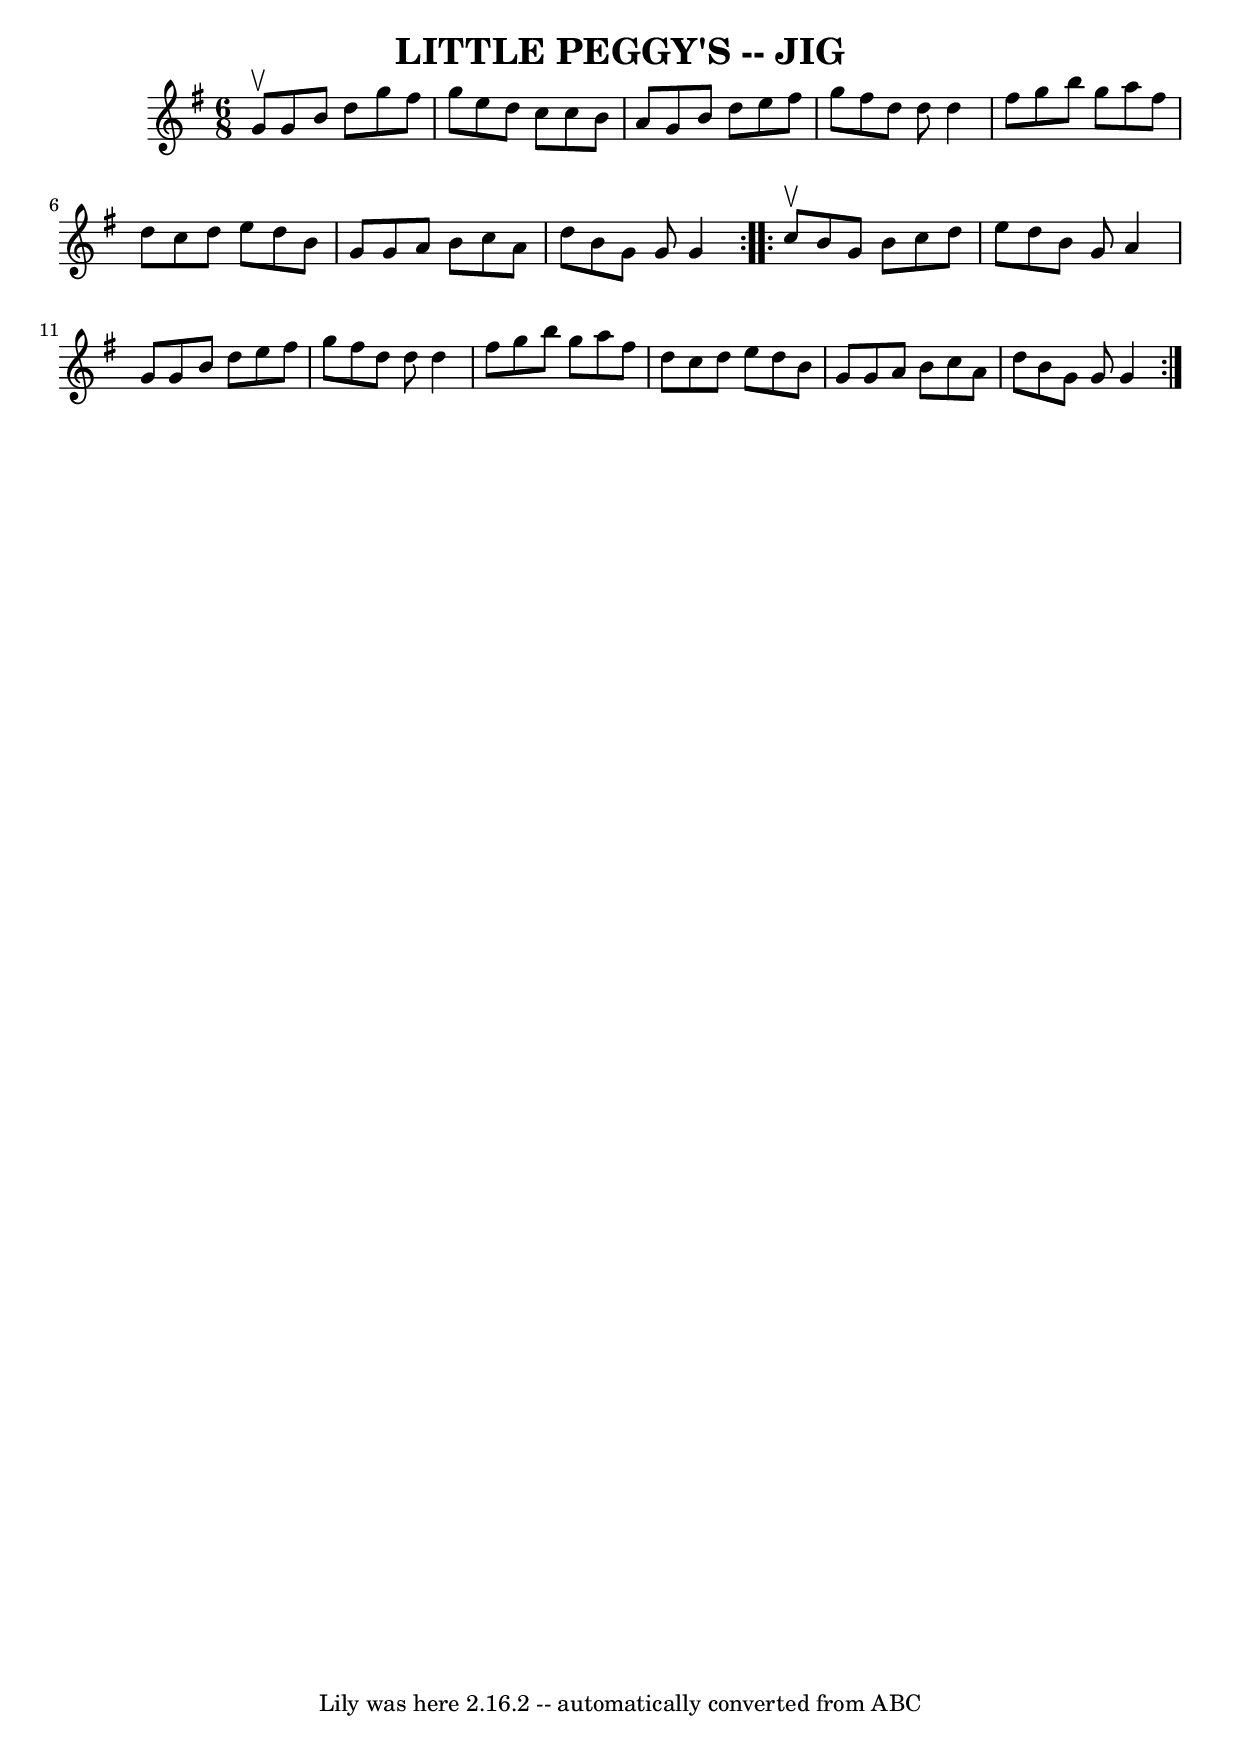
\version "2.7.40"
\include "Mammoth.ily"
\header {
	%% book = "Ryan's Mammoth Collection of Fiddle Tunes"
	crossRefNumber = "1"
	footnotes = ""
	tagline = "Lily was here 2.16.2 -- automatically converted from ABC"
	title = "LITTLE PEGGY'S -- JIG"
}
voicedefault =  {


\repeat volta 2 {
\time 6/8 \key g \major g'8^\upbow       |
 g'8 b'8 d''8    
g''8 fis''8 g''8    |
 e''8 d''8 c''8 c''8 b'8 a'8 
   |
 g'8 b'8 d''8 e''8 fis''8 g''8    |
 fis''8 
 d''8 d''8 d''4 fis''8        |
 g''8 b''8 g''8    
a''8 fis''8 d''8    |
 c''8 d''8 e''8 d''8 b'8 g'8 
   |
 g'8 a'8 b'8 c''8 a'8 d''8    |
 b'8 g'8 
 g'8 g'4    }     \repeat volta 2 { c''8^\upbow       |
 b'8    
g'8 b'8 c''8 d''8 e''8    |
 d''8 b'8 g'8 a'4    
g'8    |
 g'8 b'8 d''8 e''8 fis''8 g''8    |
   
fis''8 d''8 d''8 d''4 fis''8        |
 g''8 b''8 g''8 
 a''8 fis''8 d''8    |
 c''8 d''8 e''8 d''8 b'8    
g'8    |
 g'8 a'8 b'8 c''8 a'8 d''8    |
 b'8    
g'8 g'8 g'4    }   
}

\score{
    <<

	\context Staff="default"
	{
	    \voicedefault 
	}

    >>
	\layout {
	}
	\midi {}
}
